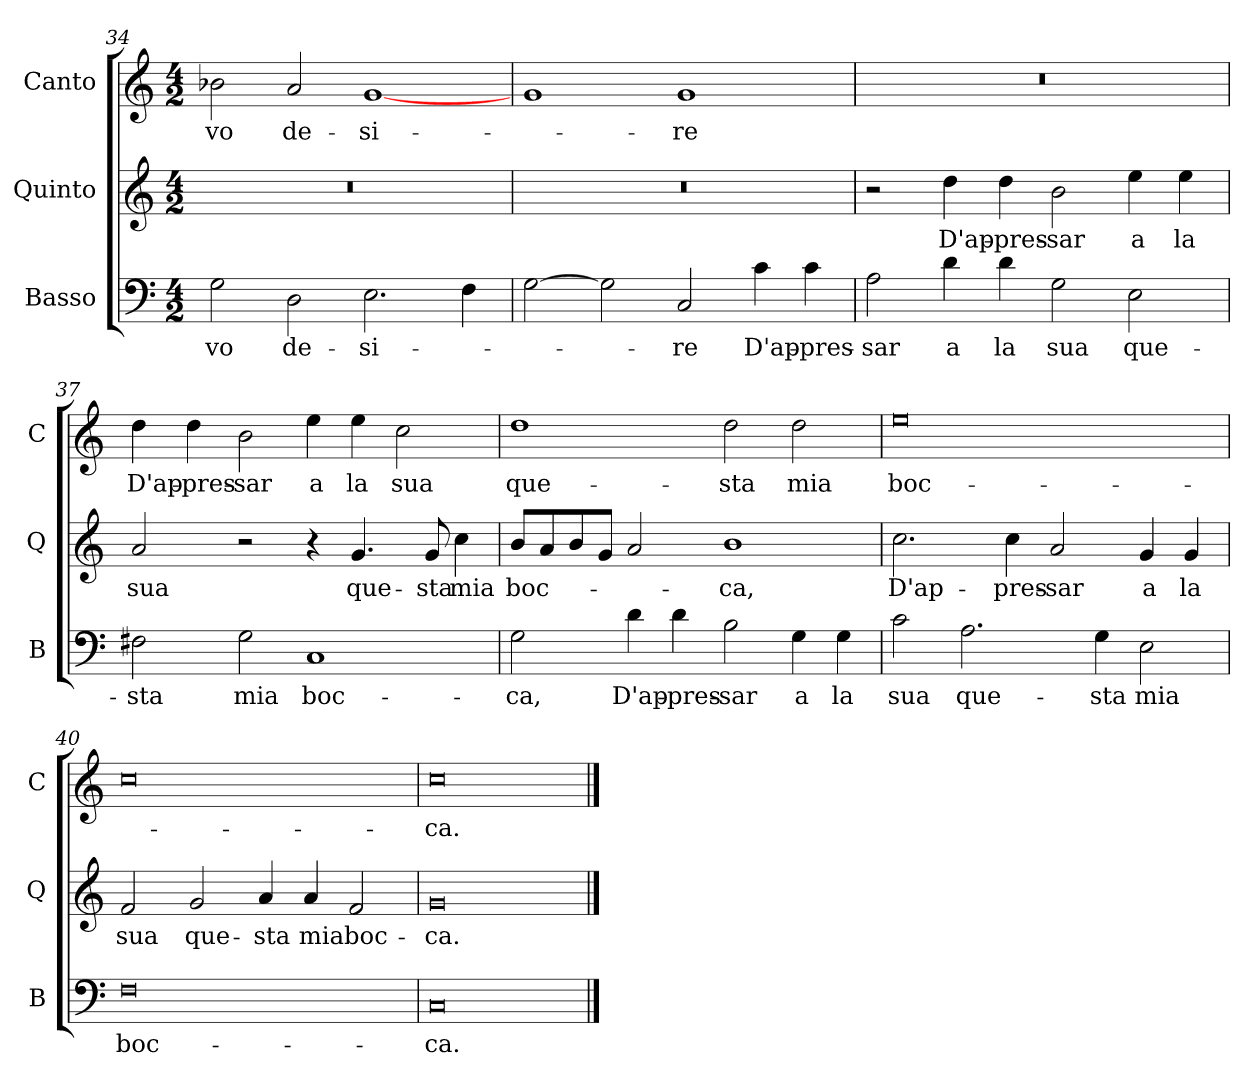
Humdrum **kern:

**kern	**text	**kern	**text	**kern	**text
*part3	*part3	*part2	*part2	*part1	*part1
*staff3	*staff3	*staff2	*staff2	*staff1	*staff1
*I"Basso	*	*I"Quinto	*	*I"Canto	*
*I'B	*	*I'Q	*	*I'C	*
*clefF4	*	*clefG2	*	*clefG2	*
*k[]	*	*k[]	*	*k[]	*
*M4/2	*	*M4/2	*	*M4/2	*
=34	=34	=34	=34	=34	=34
2G	-vo	0r	.	2b-X	-vo
2D	de-	.	.	2a	de-
2.E	-si-	.	.	[1g	-si-
4F	.	.	.	.	.
=35	=35	=35	=35	=35	=35
[2G	.	0r	.	1g	.
2G]	.	.	.	.	.
2C	-re	.	.	1g	-re
4c	D'ap-	.	.	.	.
4c	-pres-	.	.	.	.
=36	=36	=36	=36	=36	=36
2A	-sar	2r	.	0r	.
4d	a	4dd	D'ap-	.	.
4d	la	4dd	-pres-	.	.
2G	sua	2b	-sar	.	.
2E	que-	4ee	a	.	.
.	.	4ee	la	.	.
=37	=37	=37	=37	=37	=37
2F#X	-sta	2a	sua	4dd	D'ap-
.	.	.	.	4dd	-pres-
2G	mia	2r	.	2b	-sar
1C	boc-	4r	.	4ee	a
.	.	4.g	que-	4ee	la
.	.	.	.	2cc	sua
.	.	8g	-sta	.	.
.	.	4cc	mia	.	.
=38	=38	=38	=38	=38	=38
2G	-ca,	8bL	boc-	1dd	que-
.	.	8a	.	.	.
.	.	8b	.	.	.
.	.	8gJ	.	.	.
4d	D'ap-	2a	.	.	.
4d	-pres-	.	.	.	.
2B	-sar	1b	-ca,	2dd	-sta
4G	a	.	.	2dd	mia
4G	la	.	.	.	.
=39	=39	=39	=39	=39	=39
2c	sua	2.cc	D'ap-	0ee	boc-
2.A	que-	.	.	.	.
.	.	4cc	-pres-	.	.
.	.	2a	-sar	.	.
4G	-sta	.	.	.	.
2E	mia	4g	a	.	.
.	.	4g	la	.	.
=40	=40	=40	=40	=40	=40
0F	boc-	2f	sua	0cc	.
.	.	2g	que-	.	.
.	.	4a	-sta	.	.
.	.	4a	mia	.	.
.	.	2f	boc-	.	.
=41	=41	=41	=41	=41	=41
0C	-ca.	0g	-ca.	0cc	-ca.
==	==	==	==	==	==
*-	*-	*-	*-	*-	*-
